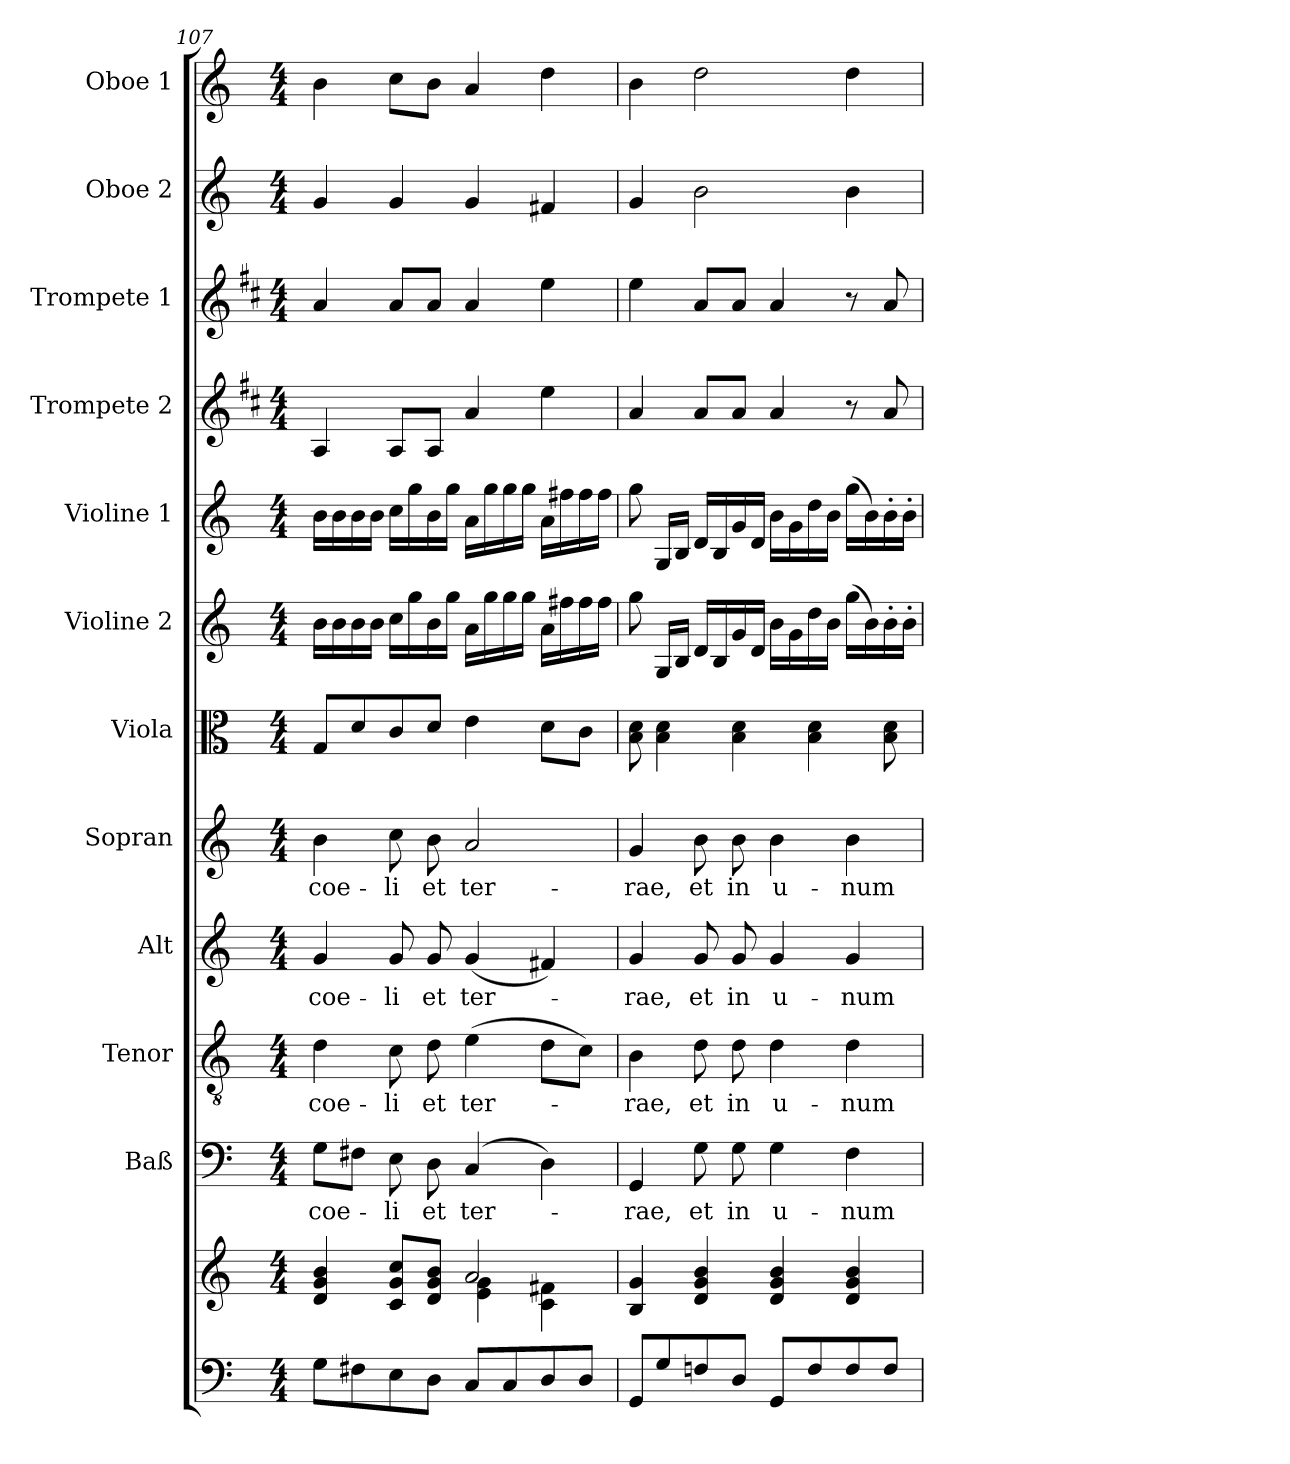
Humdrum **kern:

**kern	**kern	**kern	**text	**kern	**text	**kern	**text	**kern	**text	**kern	**kern	**kern	**kern	**kern	**kern	**kern
*part12	*part12	*part11	*part11	*part10	*part10	*part9	*part9	*part8	*part8	*part7	*part6	*part5	*part4	*part3	*part2	*part1
*staff13	*staff12	*staff11	*staff11	*staff10	*staff10	*staff9	*staff9	*staff8	*staff8	*staff7	*staff6	*staff5	*staff4	*staff3	*staff2	*staff1
*	*	*I"Baß	*	*I"Tenor	*	*I"Alt	*	*I"Sopran	*	*I"Viola	*I"Violine 2	*I"Violine 1	*I"Trompete 2	*I"Trompete 1	*I"Oboe 2	*I"Oboe 1
*	*	*I'Baß	*	*I'Ten	*	*I'Alt	*	*I'Sop	*	*I'Vla.	*I'Vln. 2	*I'Vln. 1	*I'Trp. 2	*I'Trp. 1	*I'Ob. 2	*I'Ob. 1
*clefF4	*clefG2	*clefF4	*	*clefGv2	*	*clefG2	*	*clefG2	*	*clefC3	*clefG2	*clefG2	*clefG2	*clefG2	*clefG2	*clefG2
*	*	*	*	*	*	*	*	*	*	*	*	*	*ITrd1c2	*ITrd1c2	*	*
*k[]	*k[]	*k[]	*	*k[]	*	*k[]	*	*k[]	*	*k[]	*k[]	*k[]	*k[]	*k[]	*k[]	*k[]
*C:	*C:	*C:	*	*C:	*	*C:	*	*C:	*	*C:	*C:	*C:	*C:	*C:	*C:	*C:
*M4/4	*M4/4	*M4/4	*	*M4/4	*	*M4/4	*	*M4/4	*	*M4/4	*M4/4	*M4/4	*M4/4	*M4/4	*M4/4	*M4/4
=107	=107	=107	=107	=107	=107	=107	=107	=107	=107	=107	=107	=107	=107	=107	=107	=107
*	*^	*	*	*	*	*	*	*	*	*	*	*	*	*	*	*
!	!	!	!	!LO:LY:b	!	!LO:LY:b	!	!LO:LY:b	!	!LO:LY:b	!	!	!	!	!	!	!
8G\L	4d/ 4g/ 4b/	2e\yy	8G\L	coe-	4d\	coe-	4g/	coe-	4b\	coe-	8G/L	16b\LL	16b\LL	4G/	4g/	4g/	4b\
.	.	.	.	.	.	.	.	.	.	.	.	16b\	16b\	.	.	.	.
8F#X\	.	.	8F#X\J	.	.	.	.	.	.	.	8d/	16b\	16b\	.	.	.	.
.	.	.	.	.	.	.	.	.	.	.	.	16b\JJ	16b\JJ	.	.	.	.
!	!	!	!	!LO:LY:b	!	!LO:LY:b	!	!LO:LY:b	!	!LO:LY:b	!	!	!	!	!	!	!
8E\	8c/ 8g/ 8cc/L	.	8E\	-li	8c\	-li	8g/	-li	8cc\	-li	8c/	16cc\LL	16cc\LL	8G/L	8g/L	4g/	8cc\L
.	.	.	.	.	.	.	.	.	.	.	.	16gg\	16gg\	.	.	.	.
!	!	!	!	!LO:LY:b	!	!LO:LY:b	!	!LO:LY:b	!	!LO:LY:b	!	!	!	!	!	!	!
8D\J	8d/ 8g/ 8b/J	.	8D\	et	8d\	et	8g/	et	8b\	et	8d/J	16b\	16b\	8G/J	8g/J	.	8b\J
.	.	.	.	.	.	.	.	.	.	.	.	16gg\JJ	16gg\JJ	.	.	.	.
!	!	!	!	!LO:LY:b	!	!LO:LY:b	!	!LO:LY:b	!	!LO:LY:b	!	!	!	!	!	!	!
8C/L	2a/	4e\ 4g\	(4C/	ter-	(>4e\	ter-	(<4g/	ter-	2a/	ter-	4e\	16a\LL	16a\LL	4g/	4g/	4g/	4a/
.	.	.	.	.	.	.	.	.	.	.	.	16gg\	16gg\	.	.	.	.
8C/	.	.	.	.	.	.	.	.	.	.	.	16gg\	16gg\	.	.	.	.
.	.	.	.	.	.	.	.	.	.	.	.	16gg\JJ	16gg\JJ	.	.	.	.
8D/	.	4c\ 4f#X\	4D\)	.	8d\L	.	4f#X/)	.	.	.	8d\L	16a\LL	16a\LL	4dd\	4dd\	4f#X/	4dd\
.	.	.	.	.	.	.	.	.	.	.	.	16ff#X\	16ff#X\	.	.	.	.
8D/J	.	.	.	.	8c\J)	.	.	.	.	.	8c\J	16ff#\	16ff#\	.	.	.	.
.	.	.	.	.	.	.	.	.	.	.	.	16ff#\JJ	16ff#\JJ	.	.	.	.
*	*v	*v	*	*	*	*	*	*	*	*	*	*	*	*	*	*	*
=108	=108	=108	=108	=108	=108	=108	=108	=108	=108	=108	=108	=108	=108	=108	=108	=108
!	!	!	!LO:LY:b	!	!LO:LY:b	!	!LO:LY:b	!	!LO:LY:b	!	!	!	!	!	!	!
8GG/L	4B/ 4g/	4GG/	-rae,	4B\	-rae,	4g/	-rae,	4g/	-rae,	8B\ 8d\	8gg\	8gg\	4g/	4dd\	4g/	4b\
8G/	.	.	.	.	.	.	.	.	.	4B\ 4d\	16G/LL	16G/LL	.	.	.	.
.	.	.	.	.	.	.	.	.	.	.	16B/JJ	16B/JJ	.	.	.	.
!	!	!	!LO:LY:b	!	!LO:LY:b	!	!LO:LY:b	!	!LO:LY:b	!	!	!	!	!	!	!
8Fn/	4d/ 4g/ 4b/	8G\	et	8d\	et	8g/	et	8b\	et	.	16d/LL	16d/LL	8g/L	8g/L	2b\	2dd\
.	.	.	.	.	.	.	.	.	.	.	16B/	16B/	.	.	.	.
!	!	!	!LO:LY:b	!	!LO:LY:b	!	!LO:LY:b	!	!LO:LY:b	!	!	!	!	!	!	!
8D/J	.	8G\	in	8d\	in	8g/	in	8b\	in	4B\ 4d\	16g/	16g/	8g/J	8g/J	.	.
.	.	.	.	.	.	.	.	.	.	.	16d/JJ	16d/JJ	.	.	.	.
!	!	!	!LO:LY:b	!	!LO:LY:b	!	!LO:LY:b	!	!LO:LY:b	!	!	!	!	!	!	!
8GG/L	4d/ 4g/ 4b/	4G\	u-	4d\	u-	4g/	u-	4b\	u-	.	16b\LL	16b\LL	4g/	4g/	.	.
.	.	.	.	.	.	.	.	.	.	.	16g\	16g\	.	.	.	.
8F/	.	.	.	.	.	.	.	.	.	4B\ 4d\	16dd\	16dd\	.	.	.	.
.	.	.	.	.	.	.	.	.	.	.	16b\JJ	16b\JJ	.	.	.	.
!	!	!	!LO:LY:b	!	!LO:LY:b	!	!LO:LY:b	!	!LO:LY:b	!	!	!	!	!	!	!
8F/	4d/ 4g/ 4b/	4F\	-num	4d\	-num	4g/	-num	4b\	-num	.	(>16gg\LL	(>16gg\LL	8r	8r	4b\	4dd\
.	.	.	.	.	.	.	.	.	.	.	16b\)	16b\)	.	.	.	.
8F/J	.	.	.	.	.	.	.	.	.	8B\ 8d\	16b'>\	16b'>\	8g/	8g/	.	.
.	.	.	.	.	.	.	.	.	.	.	16b'>\JJ	16b'>\JJ	.	.	.	.
=	=	=	=	=	=	=	=	=	=	=	=	=	=	=	=	=
*-	*-	*-	*-	*-	*-	*-	*-	*-	*-	*-	*-	*-	*-	*-	*-	*-
